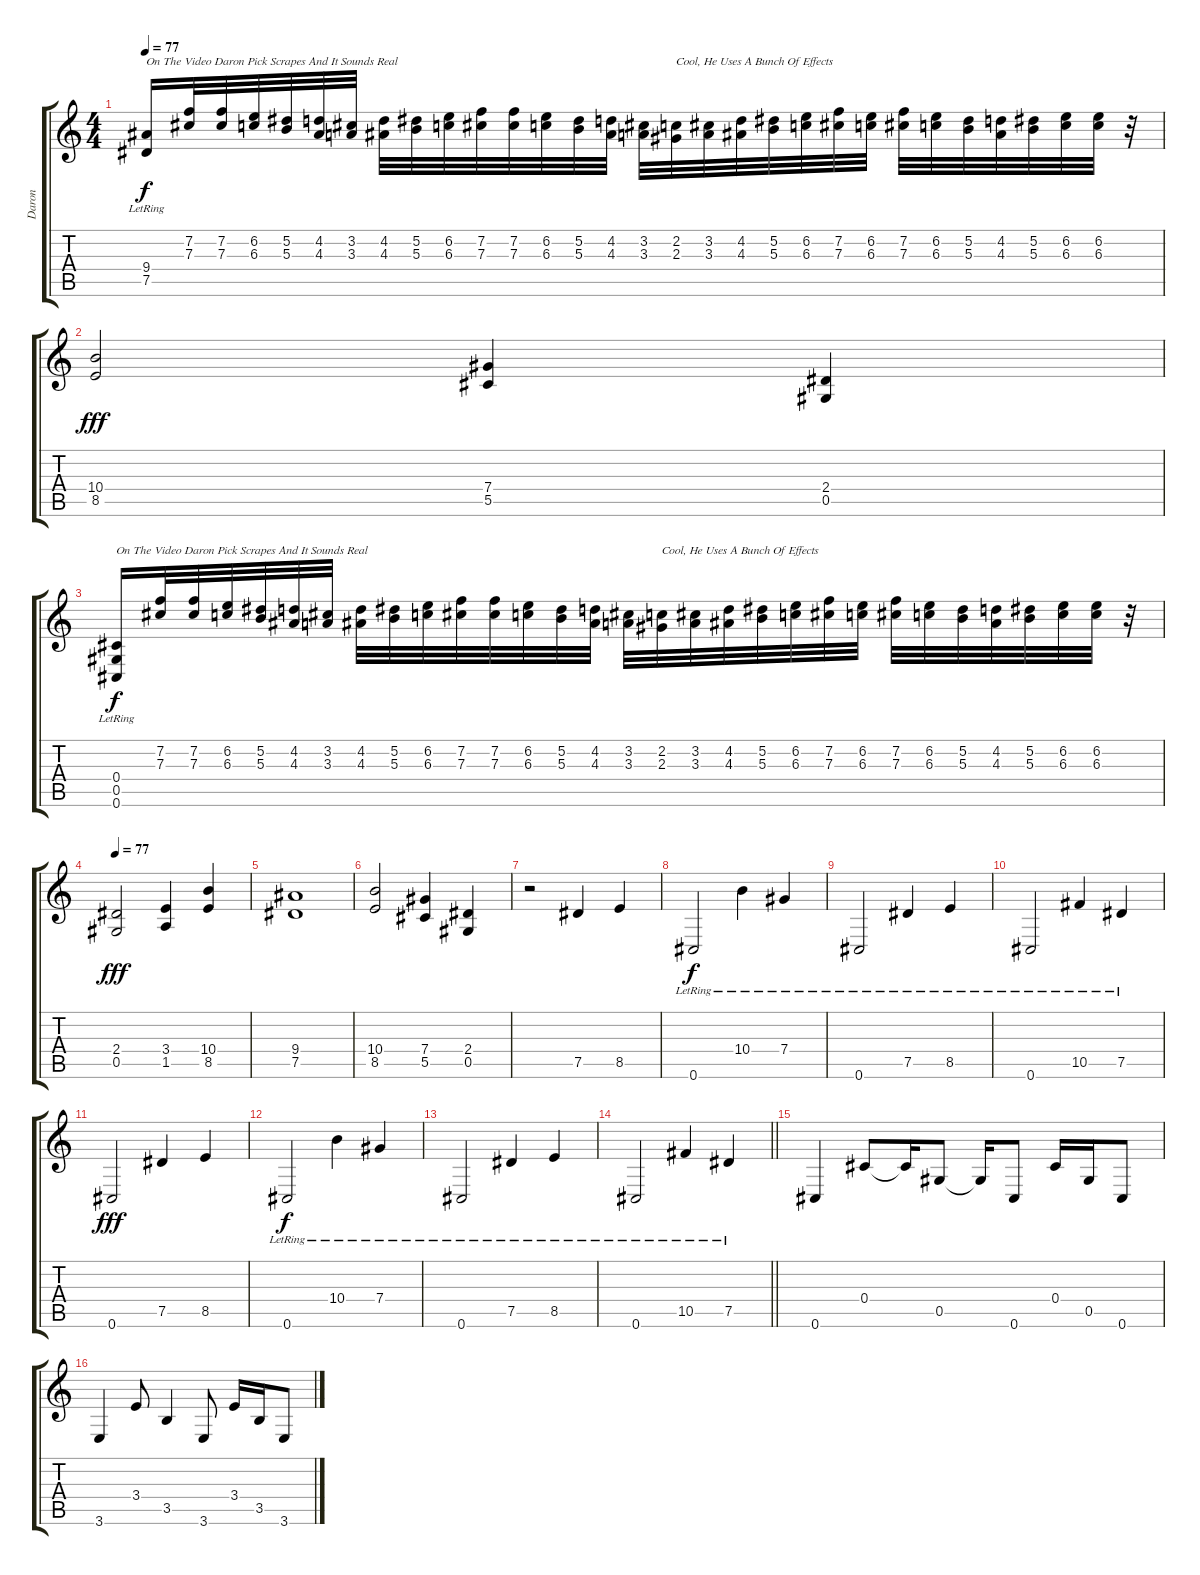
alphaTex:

\track ("Daron" "Daron") {instrument electricguitarclean}
\staff {score tabs}
\tuning (Eb4 Bb3 Gb3 Db3 Ab2 Db2) {hide}
\ts (4 4)
\tempo 77
\clef g2
\ks c
(9.4{lr} 7.5{lr}).16{txt "On The Video Daron Pick Scrapes And It Sounds Real" dy f} (7.2 7.3).32{instrument guitarfretnoise} (7.2 7.3).32 (6.2 6.3).32 (5.2 5.3).32 (4.2 4.3).32 (3.2 3.3).32 (4.2 4.3).32 (5.2 5.3).32 (6.2 6.3).32 (7.2 7.3).32 (7.2 7.3).32 (6.2 6.3).32 (5.2 5.3).32 (4.2 4.3).32 (3.2 3.3).32 (2.2 2.3).32{txt "Cool, He Uses A Bunch Of Effects"} (3.2 3.3).32 (4.2 4.3).32 (5.2 5.3).32 (6.2 6.3).32 (7.2 7.3).32 (6.2 6.3).32 (7.2 7.3).32 (6.2 6.3).32 (5.2 5.3).32 (4.2 4.3).32 (5.2 5.3).32 (6.2 6.3).32 (6.2 6.3).32 r.32{instrument overdrivenguitar} |
(10.4 8.5).2{dy fff} (7.4 5.5).4 (2.4 0.5).4 |
(0.4{lr} 0.5{lr} 0.6{lr}).16{txt "On The Video Daron Pick Scrapes And It Sounds Real" dy f} (7.2 7.3).32{instrument guitarfretnoise} (7.2 7.3).32 (6.2 6.3).32 (5.2 5.3).32 (4.2 4.3).32 (3.2 3.3).32 (4.2 4.3).32 (5.2 5.3).32 (6.2 6.3).32 (7.2 7.3).32 (7.2 7.3).32 (6.2 6.3).32 (5.2 5.3).32 (4.2 4.3).32 (3.2 3.3).32 (2.2 2.3).32{txt "Cool, He Uses A Bunch Of Effects"} (3.2 3.3).32 (4.2 4.3).32 (5.2 5.3).32 (6.2 6.3).32 (7.2 7.3).32 (6.2 6.3).32 (7.2 7.3).32 (6.2 6.3).32 (5.2 5.3).32 (4.2 4.3).32 (5.2 5.3).32 (6.2 6.3).32 (6.2 6.3).32 r.32{instrument overdrivenguitar} |
\tempo 77
(2.4 0.5).2{dy fff instrument overdrivenguitar} (3.4 1.5).4 (10.4 8.5).4 |
(9.4 7.5).1 |
(10.4 8.5).2 (7.4 5.5).4 (2.4 0.5).4 |
r.2 7.5.4{instrument electricguitarclean} 8.5.4 |
0.6{lr}.2{dy f} 10.4{lr}.4 7.4{lr}.4 |
0.6{lr}.2 7.5{lr}.4 8.5{lr}.4 |
0.6{lr}.2 10.5{lr}.4 7.5{lr}.4 |
0.6.2{dy fff} 7.5.4{instrument electricguitarclean} 8.5.4 |
0.6{lr}.2{dy f} 10.4{lr}.4 7.4{lr}.4 |
0.6{lr}.2 7.5{lr}.4 8.5{lr}.4 |
\barLineRight lightlight
0.6{lr}.2 10.5{lr}.4 7.5{lr}.4 |
0.6.4{instrument electricguitarclean} 0.4.8 0.4{t}.16 0.5.8 0.5{t}.16 0.6.8 0.4.16 0.5.16 0.6.8 |
3.6.4 3.4.8 3.5.4 3.6.8 3.4.16 3.5.16 3.6{ss}.8
